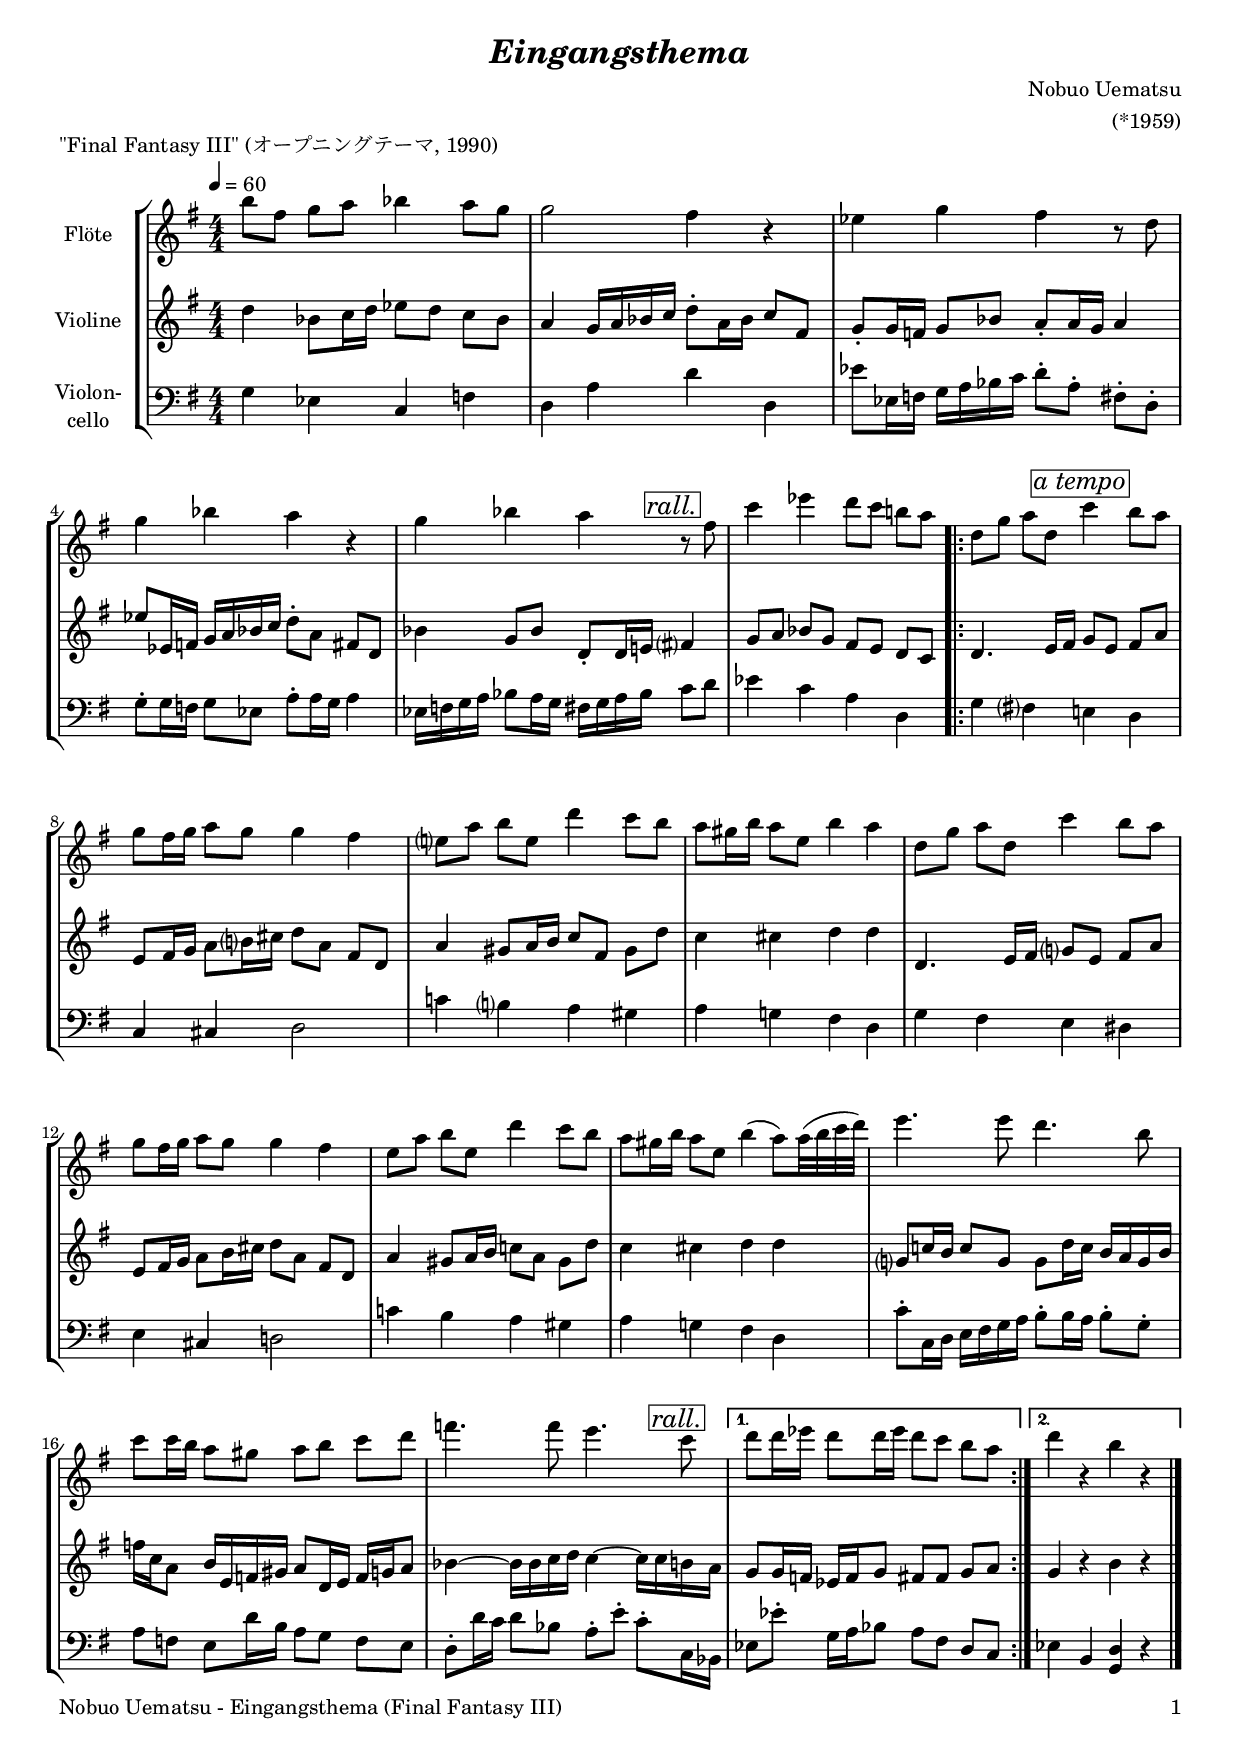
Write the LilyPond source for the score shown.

\version "2.24.4"
\include "deutsch.ly"
  
#(set-global-staff-size 18)

\header {
  title     = \markup \bold \italic "Eingangsthema"
  composer  = "Nobuo Uematsu"
  arranger  = "(*1959)"
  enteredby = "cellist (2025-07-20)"
  piece     = "\"Final Fantasy III\" (オープニングテーマ, 1990)"
}

voiceconsts = {
  \key g \major
  \time 4/4
  \clef "treble"
  \numericTimeSignature
  \compressEmptyMeasures
% Set default beaming for all staves
  \set Timing.beamExceptions = #'()
  \set Timing.baseMoment     = #(ly:make-moment 1 4)
  \set Timing.beatStructure  = #'(1 1 1 1)
  \tempo 4=60
}

mifl = "flute"
mivl = "violin"
miva = "viola"
mivc = "cello"
mipz = "pizzicato strings"

atem = \mark \markup \box \italic "a tempo"
rall = \mark \markup \box \italic "rall."

va = \relative c''' {
  \voiceconsts

  h8 fis g a b4 a8 g
  g2 fis4 r
  es g fis r8 d
  g4 b a r
  g b a \rall r8 fis
  c'4 es d8 c h! a

  \repeat volta 2 {
    d, g a d, \atem c'4 h8 a
    g fis16 g a8 g g4 fis
    e?8 a h e, d'4 c8 h
    a gis16 h a8 e h'4 a
    d,8 g a d, c'4 h8 a
    g fis16 g a8 g g4 fis

    e8 a h e, d'4 c8 h
    a gis16 h a8 e h'4( a8) a32( h c d)
    e4. e8 d4. h8
    c c16 h a8 gis a h c d
    f4. f8 e4. \rall c8
  }
  \alternative {
    { d d16 es d8 d16 es d8 c h a }
    { d4 r h r }
  } \bar "|."
}

vb = \relative c'' {
  \voiceconsts

  d4 b8 c16 d es8 d c b
  a4 g16 a b c d8-. a16 b c8 fis,
  g-. g16 f g8 b a-. a16 g a4
  es'8 es,16 f g a b c d8-. a fis d

  b'4 g8 b d,-. d16 e! \rall fis?4
  g8 a b g fis e d c
  \repeat volta 2 {
    d4. e16 fis \atem g8 e fis a
    e fis16 g a8 h?16 cis d8 a fis d
    a'4 gis8 a16 h c8 fis, gis d'
    c4 cis d d

    d,4. e16 fis g?8 e fis a
    e fis16 g a8 h16 cis d8 a fis d
    a'4 gis8 a16 h c!8 a gis d'
    c4 cis d d
    g,?8 c!16 h c8 g g d'16 c h a g h

    f' c a8 h16 e, f! gis a8 d,16 e f g a8
    b4~ b16 b c d c4~ c16 c \rall h a
  }
  \alternative {
    { g8 g16 f es f g8 fis fis g a }
    { g4 r h r }
  } \bar "|."
}

vc = \relative c' {
  \voiceconsts
  \clef "bass"
  
  g4 es c f
  d a' d d,
  es'8 es,16 f g a b c d8-. a-. fis-. d-.
  g-. g16 f g8 es a-. a16 g a4
  
  es16 f g a b8 a16 g fis g a b \rall c8 d
  es4 c a d,
  \repeat volta 2 {
    g fis? \atem e! d
    c cis d2
    c'!4 h? a gis
    a g! fis d

    g fis e dis
    e cis d!2
    c'!4 h a gis
    a g! fis d
    c'8-. c,16 d e fis g a h8-. h16 a h8-. g-.
    a f e d'16 h a8 g f e

    d-. d'16 c d8 b a-. e'-. c-. \rall c,16 b!
  } \alternative {
    { es8 es'-. g,16 a b8 a fis d c }
    { es4 h <g d'> r }
  } \bar "|."
}


music = \new StaffGroup <<
      \new Staff {
	\set Staff.midiInstrument = \mifl
	\set Staff.instrumentName = \markup \center-column { "Flöte" }
	\transpose g g { \va }
      }

      \new Staff {
	\set Staff.midiInstrument = \mivl
	\set Staff.instrumentName = \markup \center-column { "Violine" }
	\transpose g g { \vb }
      }

      \new Staff {
	\set Staff.midiInstrument = \mivc
	\set Staff.instrumentName = \markup \center-column { "Violon-" "cello" }
	\transpose g g { \vc }
      }
>>

\book {
  \paper {
    print-page-number = ##t
    print-first-page-number = ##t
    ragged-last-bottom = ##f
    oddHeaderMarkup = \markup \null
    evenHeaderMarkup = \markup \null
    oddFooterMarkup = \markup {
      \fill-line {
        \if \should-print-page-number
        "Nobuo Uematsu - Eingangsthema (Final Fantasy III)" \fromproperty #'page:page-number-string
      }
    }
    evenFooterMarkup = \oddFooterMarkup
  } \score {
    \music
    \layout {}
  }

  \score {
    \unfoldRepeats \music

    \midi {
      \context {
        \Score
      }
    }
  }
}
